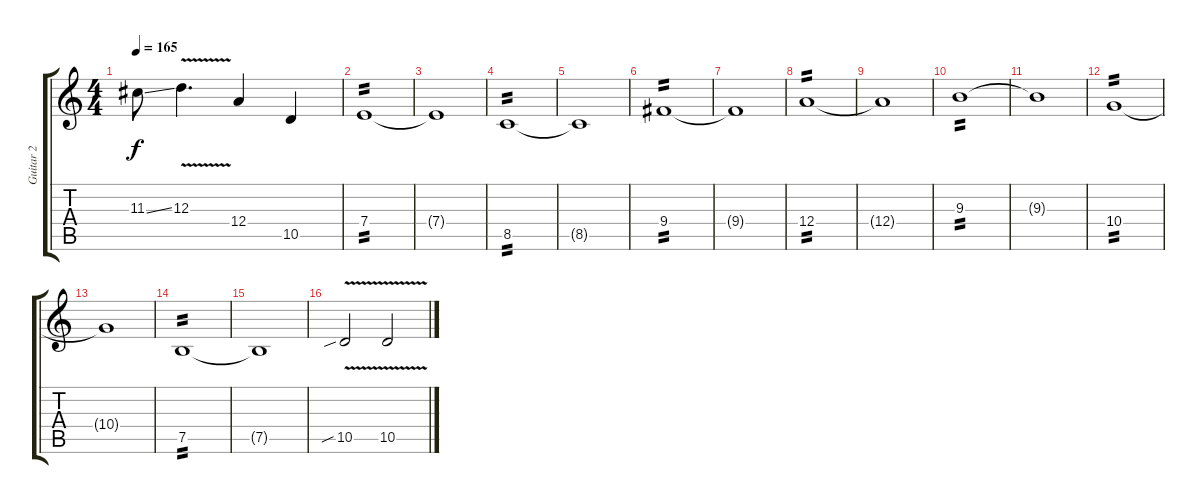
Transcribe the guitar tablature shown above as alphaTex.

\track ("Guitar 2" "Guitar 2") {instrument distortionguitar}
\staff {score tabs}
\tuning (B3 Gb3 D3 A2 E2 B1) {hide}
\ts (4 4)
\tempo 165
\clef g2
\ks aminor
11.3{ss}.8{dy f} 12.3{v}.4{d} 12.4.4 10.5.4 |
7.4.1{tp 2} |
7.4{t}.1 |
8.5.1{tp 2} |
8.5{t}.1 |
9.4.1{tp 2} |
9.4{t}.1 |
12.4.1{tp 2} |
12.4{t}.1 |
9.3.1{tp 2} |
9.3{t}.1 |
10.4.1{tp 2} |
10.4{t}.1 |
7.5.1{tp 2 volume 12} |
7.5{t}.1 |
10.5{v sib}.2 10.5{v}.2
